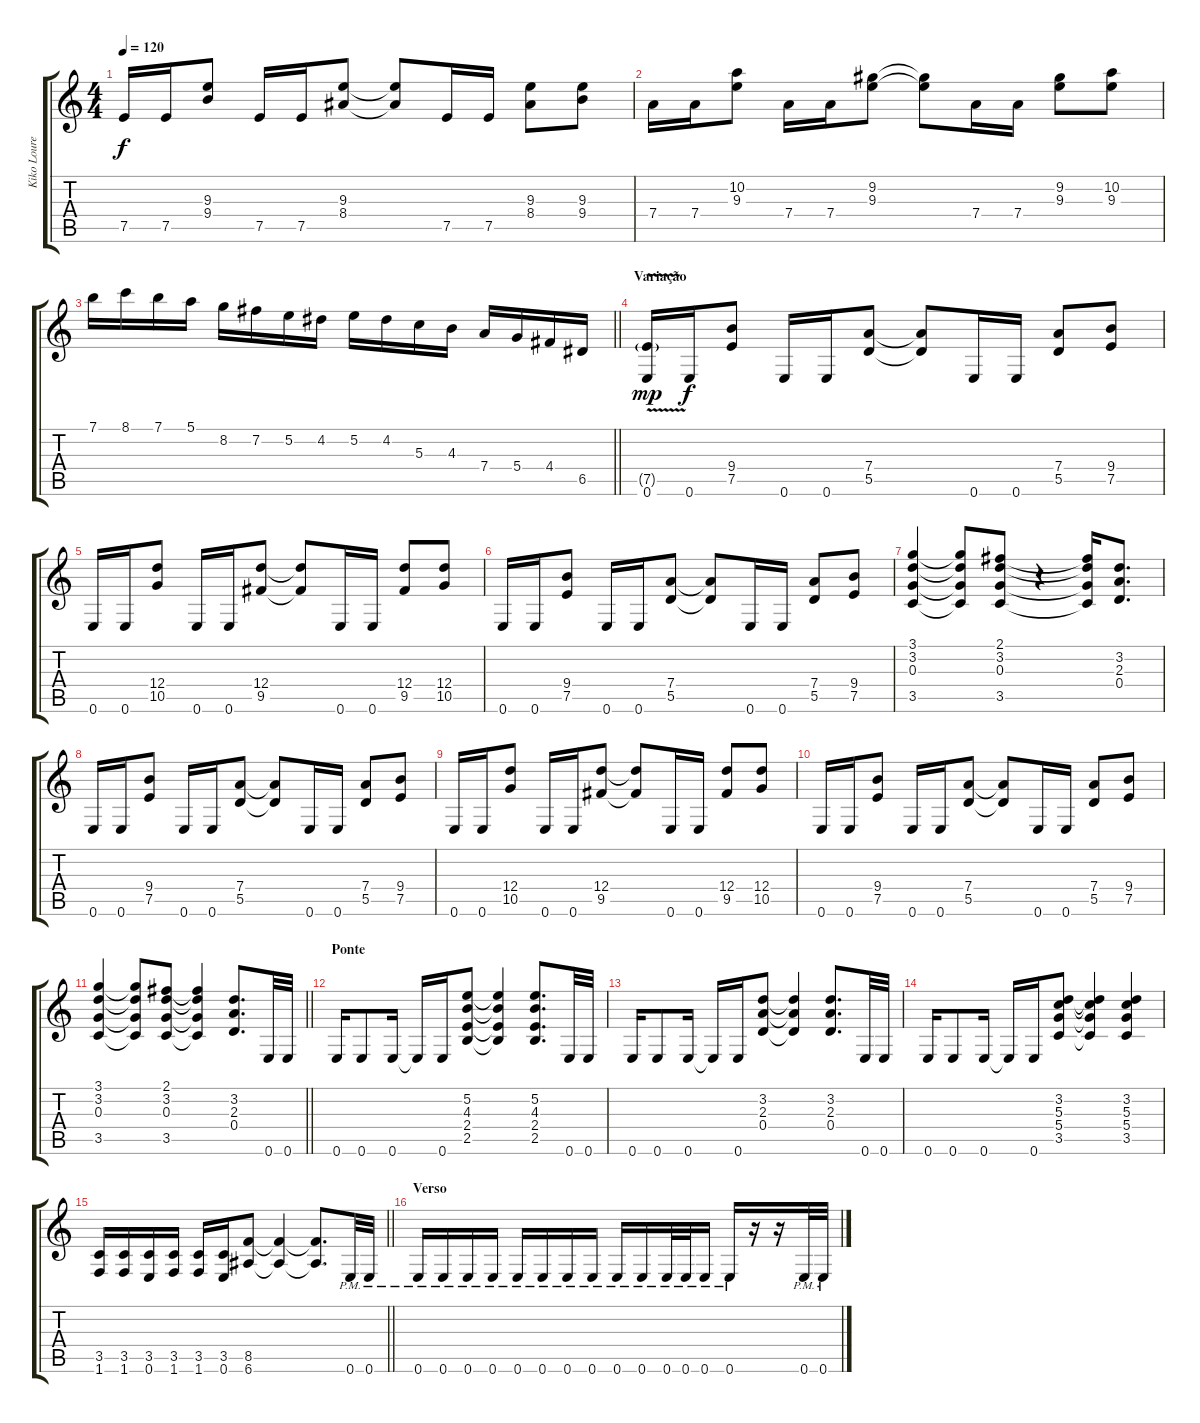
\track ("Kiko Loureiro" "Kiko Loure") {instrument distortionguitar}
\staff {score tabs}
\tuning (E4 B3 G3 D3 A2 E2) {hide}
\ts (4 4)
\tempo 120
\clef g2
\ks c
7.5.16{dy f} 7.5.16 (9.3 9.4).8 7.5.16 7.5.16 (9.3 8.4).8 (9.3{t} 8.4{t}).8 7.5.16 7.5.16 (9.3 8.4).8 (9.3 9.4).8 |
7.4.16 7.4.16 (10.2 9.3).8 7.4.16 7.4.16 (9.2 9.3).8 (9.2{t} 9.3{t}).8 7.4.16 7.4.16 (9.2 9.3).8 (10.2 9.3).8 |
\barLineRight lightlight
7.1.16 8.1.16 7.1.16 5.1.16 8.2.16 7.2.16 5.2.16 4.2.16 5.2.16 4.2.16 5.3.16 4.3.16 7.4.16 5.4.16 4.4.16 6.5.16 |
\section ("" "Variação")
(7.5{v g} 0.6).16{dy mp} 0.6.16{dy f} (9.4 7.5).8 0.6.16 0.6.16 (7.4 5.5).8 (7.4{t} 5.5{t}).8 0.6.16 0.6.16 (7.4 5.5).8 (9.4 7.5).8 |
0.6.16 0.6.16 (12.4 10.5).8 0.6.16 0.6.16 (12.4 9.5).8 (12.4{t} 9.5{t}).8 0.6.16 0.6.16 (12.4 9.5).8 (12.4 10.5).8 |
0.6.16 0.6.16 (9.4 7.5).8 0.6.16 0.6.16 (7.4 5.5).8 (7.4{t} 5.5{t}).8 0.6.16 0.6.16 (7.4 5.5).8 (9.4 7.5).8 |
(3.1 3.2 0.3 3.5).4 (3.1{t} 3.2{t} 0.3{t} 3.5{t}).8 (2.1 3.2 0.3 3.5).8 r.4 (2.1{t} 3.2{t} 0.3{t} 3.5{t}).16 (3.2 2.3 0.4).8{d} |
0.6.16 0.6.16 (9.4 7.5).8 0.6.16 0.6.16 (7.4 5.5).8 (7.4{t} 5.5{t}).8 0.6.16 0.6.16 (7.4 5.5).8 (9.4 7.5).8 |
0.6.16 0.6.16 (12.4 10.5).8 0.6.16 0.6.16 (12.4 9.5).8 (12.4{t} 9.5{t}).8 0.6.16 0.6.16 (12.4 9.5).8 (12.4 10.5).8 |
0.6.16 0.6.16 (9.4 7.5).8 0.6.16 0.6.16 (7.4 5.5).8 (7.4{t} 5.5{t}).8 0.6.16 0.6.16 (7.4 5.5).8 (9.4 7.5).8 |
\barLineRight lightlight
(3.1 3.2 0.3 3.5).4 (3.1{t} 3.2{t} 0.3{t} 3.5{t}).8 (2.1 3.2 0.3 3.5).8 (2.1{t} 3.2{t} 0.3{t} 3.5{t}).4 (3.2 2.3 0.4).8{d} 0.6.32 0.6.32 |
\section ("" "Ponte")
0.6.16 0.6.8 0.6.16 0.6{t}.16 0.6.16 (5.2 4.3 2.4 2.5).8 (5.2{t} 4.3{t} 2.4{t} 2.5{t}).4 (5.2 4.3 2.4 2.5).8{d} 0.6.32 0.6.32 |
0.6.16 0.6.8 0.6.16 0.6{t}.16 0.6.16 (3.2 2.3 0.4).8 (3.2{t} 2.3{t} 0.4{t}).4 (3.2 2.3 0.4).8{d} 0.6.32 0.6.32 |
0.6.16 0.6.8 0.6.16 0.6{t}.16 0.6.16 (3.2 5.3 5.4 3.5).8 (3.2{t} 5.3{t} 5.4{t} 3.5{t}).4 (3.2 5.3 5.4 3.5).4 |
\barLineRight lightlight
(3.5 1.6).16 (3.5 1.6).16 (3.5 0.6).16 (3.5 1.6).16 (3.5 1.6).16 (3.5 0.6).16 (8.5 6.6).8 (8.5{t} 6.6{t}).4 (8.5{t} 6.6{t}).8{d} 0.6{pm}.32 0.6{pm}.32 |
\section ("" "Verso")
0.6{pm}.16 0.6{pm}.16 0.6{pm}.16 0.6{pm}.16 0.6{pm}.16 0.6{pm}.16 0.6{pm}.16 0.6{pm}.16 0.6{pm}.16 0.6{pm}.16 0.6{pm}.32 0.6{pm}.32 0.6{pm}.16 0.6{pm}.16 r.16 r.16 0.6{pm}.32 0.6{pm}.32
